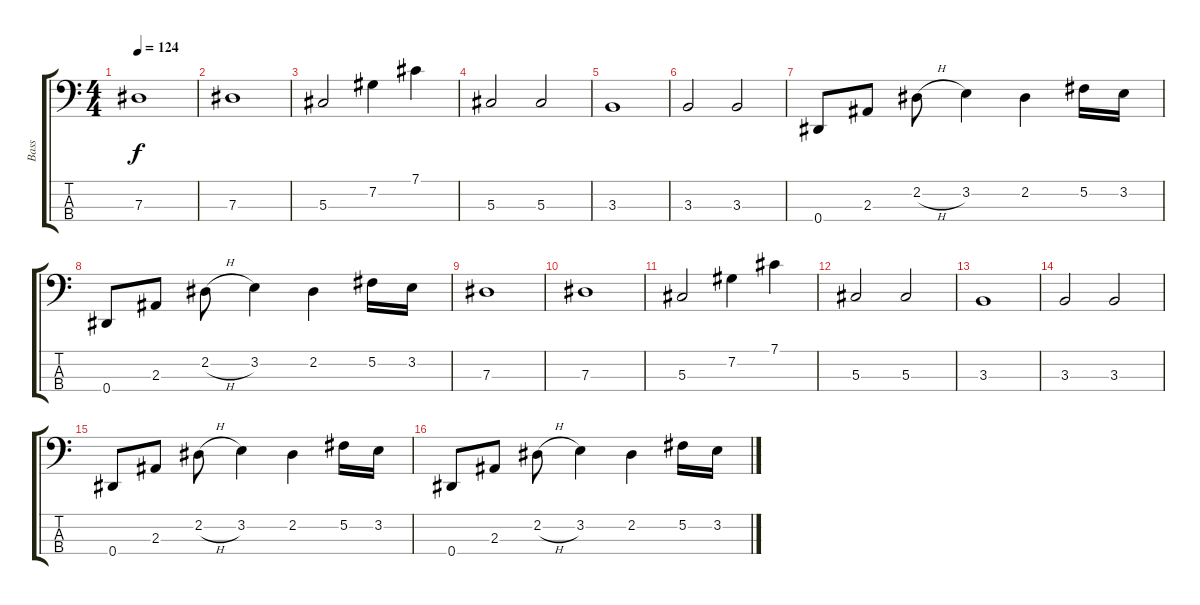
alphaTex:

\track ("Bass" "Bass") {instrument electricbasspick}
\staff {score tabs}
\tuning (Gb2 Db2 Ab1 Eb1) {hide}
\ts (4 4)
\tempo 124
\clef f4
\ks c
7.3.1{dy f} |
7.3.1 |
5.3.2 7.2.4 7.1.4 |
5.3.2 5.3.2 |
3.3.1 |
3.3.2 3.3.2 |
0.4.8 2.3.8 2.2{h}.8 3.2.4 2.2.4 5.2.16 3.2.16 |
0.4.8 2.3.8 2.2{h}.8 3.2.4 2.2.4 5.2.16 3.2.16 |
7.3.1 |
7.3.1 |
5.3.2 7.2.4 7.1.4 |
5.3.2 5.3.2 |
3.3.1 |
3.3.2 3.3.2 |
0.4.8 2.3.8 2.2{h}.8 3.2.4 2.2.4 5.2.16 3.2.16 |
0.4.8 2.3.8 2.2{h}.8 3.2.4 2.2.4 5.2.16 3.2.16
